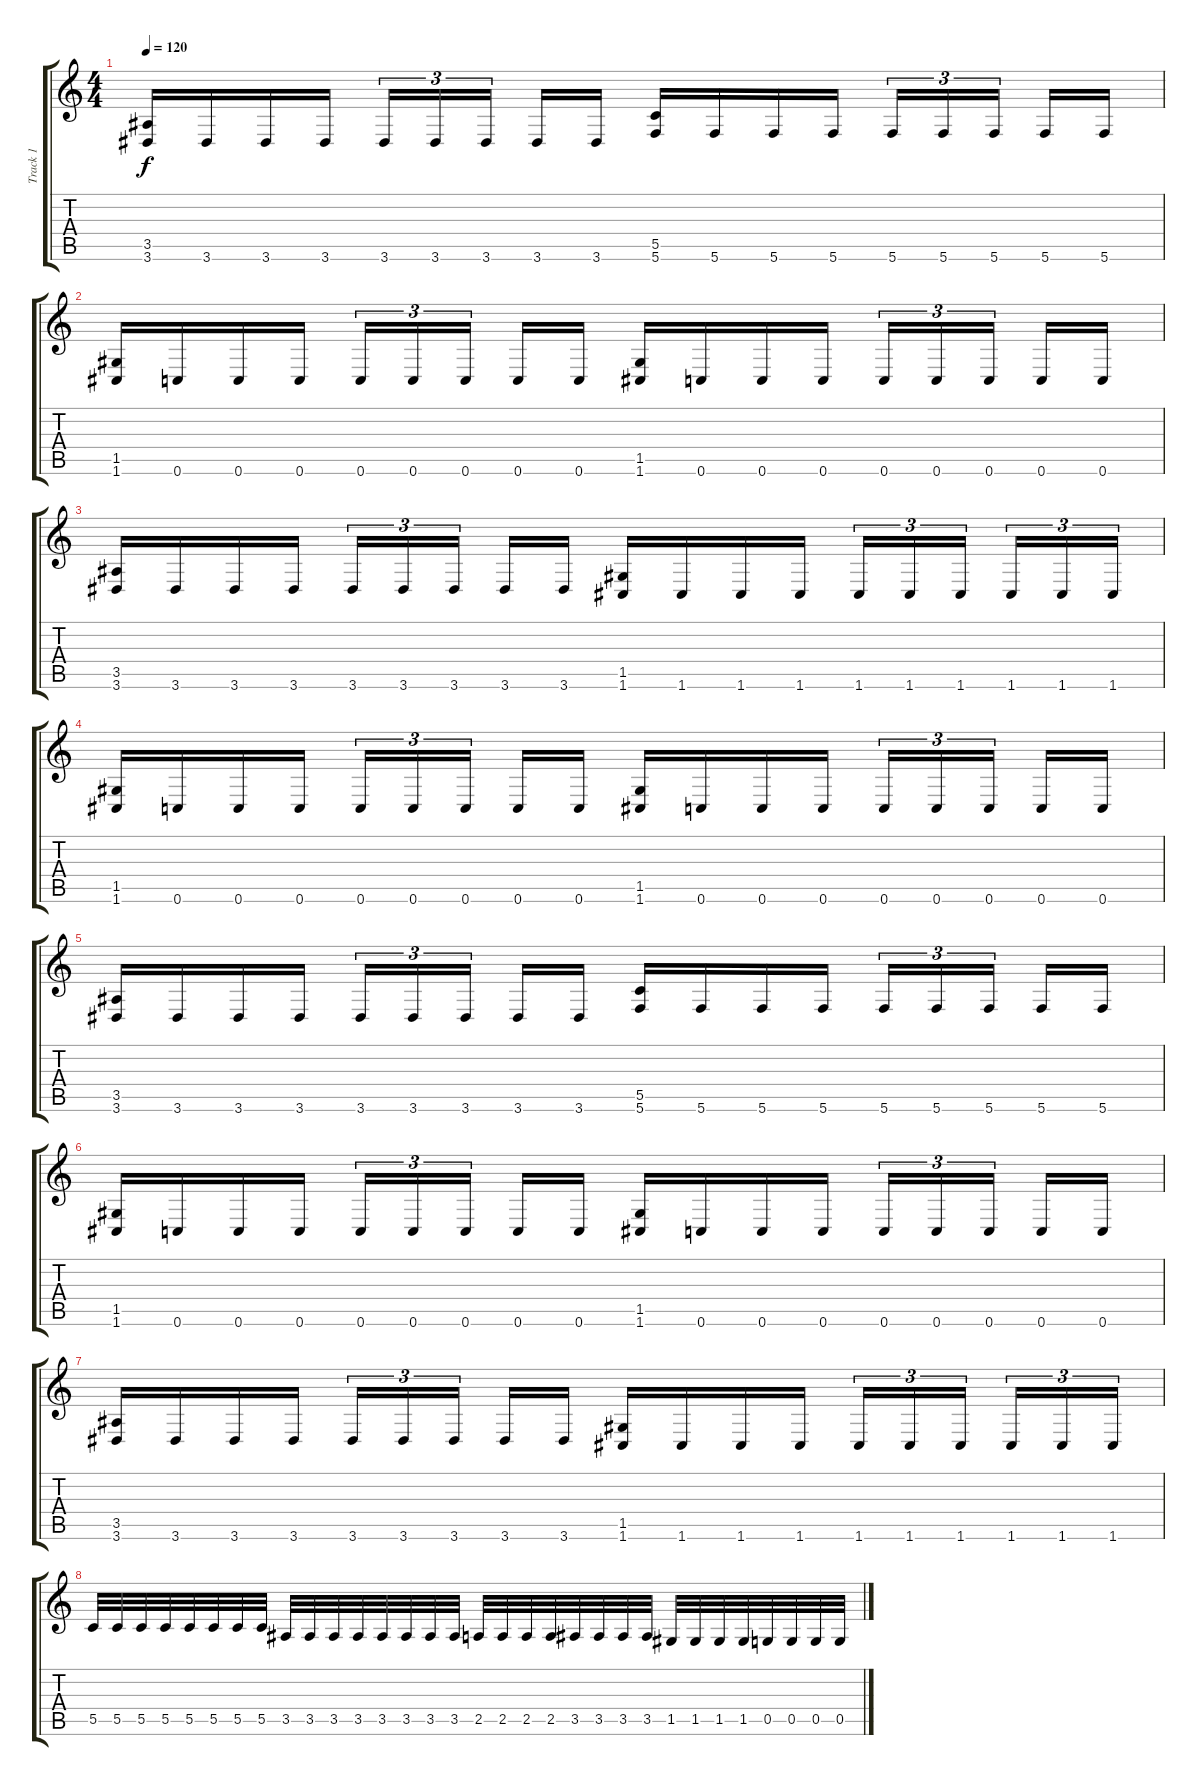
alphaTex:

\track ("Track 1" "Track 1") {instrument distortionguitar}
\staff {score tabs}
\tuning (D4 A3 F3 C3 G2 C2) {hide}
\ts (4 4)
\tempo 120
\clef g2
\ks c
(3.5 3.6).16{dy f} 3.6.16 3.6.16 3.6.16 3.6.16{tu (3 2)} 3.6.16{tu (3 2)} 3.6.16{tu (3 2) beam splitsecondary} 3.6.16 3.6.16 (5.5 5.6).16 5.6.16 5.6.16 5.6.16 5.6.16{tu (3 2)} 5.6.16{tu (3 2)} 5.6.16{tu (3 2) beam splitsecondary} 5.6.16 5.6.16 |
(1.5 1.6).16 0.6.16 0.6.16 0.6.16 0.6.16{tu (3 2)} 0.6.16{tu (3 2)} 0.6.16{tu (3 2) beam splitsecondary} 0.6.16 0.6.16 (1.5 1.6).16 0.6.16 0.6.16 0.6.16 0.6.16{tu (3 2)} 0.6.16{tu (3 2)} 0.6.16{tu (3 2) beam splitsecondary} 0.6.16 0.6.16 |
(3.5 3.6).16 3.6.16 3.6.16 3.6.16 3.6.16{tu (3 2)} 3.6.16{tu (3 2)} 3.6.16{tu (3 2) beam splitsecondary} 3.6.16 3.6.16 (1.5 1.6).16 1.6.16 1.6.16 1.6.16 1.6.16{tu (3 2)} 1.6.16{tu (3 2)} 1.6.16{tu (3 2) beam splitsecondary} 1.6.16{tu (3 2)} 1.6.16{tu (3 2)} 1.6.16{tu (3 2)} |
(1.5 1.6).16 0.6.16 0.6.16 0.6.16 0.6.16{tu (3 2)} 0.6.16{tu (3 2)} 0.6.16{tu (3 2) beam splitsecondary} 0.6.16 0.6.16 (1.5 1.6).16 0.6.16 0.6.16 0.6.16 0.6.16{tu (3 2)} 0.6.16{tu (3 2)} 0.6.16{tu (3 2) beam splitsecondary} 0.6.16 0.6.16 |
(3.5 3.6).16 3.6.16 3.6.16 3.6.16 3.6.16{tu (3 2)} 3.6.16{tu (3 2)} 3.6.16{tu (3 2) beam splitsecondary} 3.6.16 3.6.16 (5.5 5.6).16 5.6.16 5.6.16 5.6.16 5.6.16{tu (3 2)} 5.6.16{tu (3 2)} 5.6.16{tu (3 2) beam splitsecondary} 5.6.16 5.6.16 |
(1.5 1.6).16 0.6.16 0.6.16 0.6.16 0.6.16{tu (3 2)} 0.6.16{tu (3 2)} 0.6.16{tu (3 2) beam splitsecondary} 0.6.16 0.6.16 (1.5 1.6).16 0.6.16 0.6.16 0.6.16 0.6.16{tu (3 2)} 0.6.16{tu (3 2)} 0.6.16{tu (3 2) beam splitsecondary} 0.6.16 0.6.16 |
(3.5 3.6).16 3.6.16 3.6.16 3.6.16 3.6.16{tu (3 2)} 3.6.16{tu (3 2)} 3.6.16{tu (3 2) beam splitsecondary} 3.6.16 3.6.16 (1.5 1.6).16 1.6.16 1.6.16 1.6.16 1.6.16{tu (3 2)} 1.6.16{tu (3 2)} 1.6.16{tu (3 2) beam splitsecondary} 1.6.16{tu (3 2)} 1.6.16{tu (3 2)} 1.6.16{tu (3 2)} |
5.5.32 5.5.32 5.5.32 5.5.32 5.5.32 5.5.32 5.5.32 5.5.32 3.5.32 3.5.32 3.5.32 3.5.32 3.5.32 3.5.32 3.5.32 3.5.32 2.5.32 2.5.32 2.5.32 2.5.32 3.5.32 3.5.32 3.5.32 3.5.32 1.5.32 1.5.32 1.5.32 1.5.32 0.5.32 0.5.32 0.5.32 0.5.32
